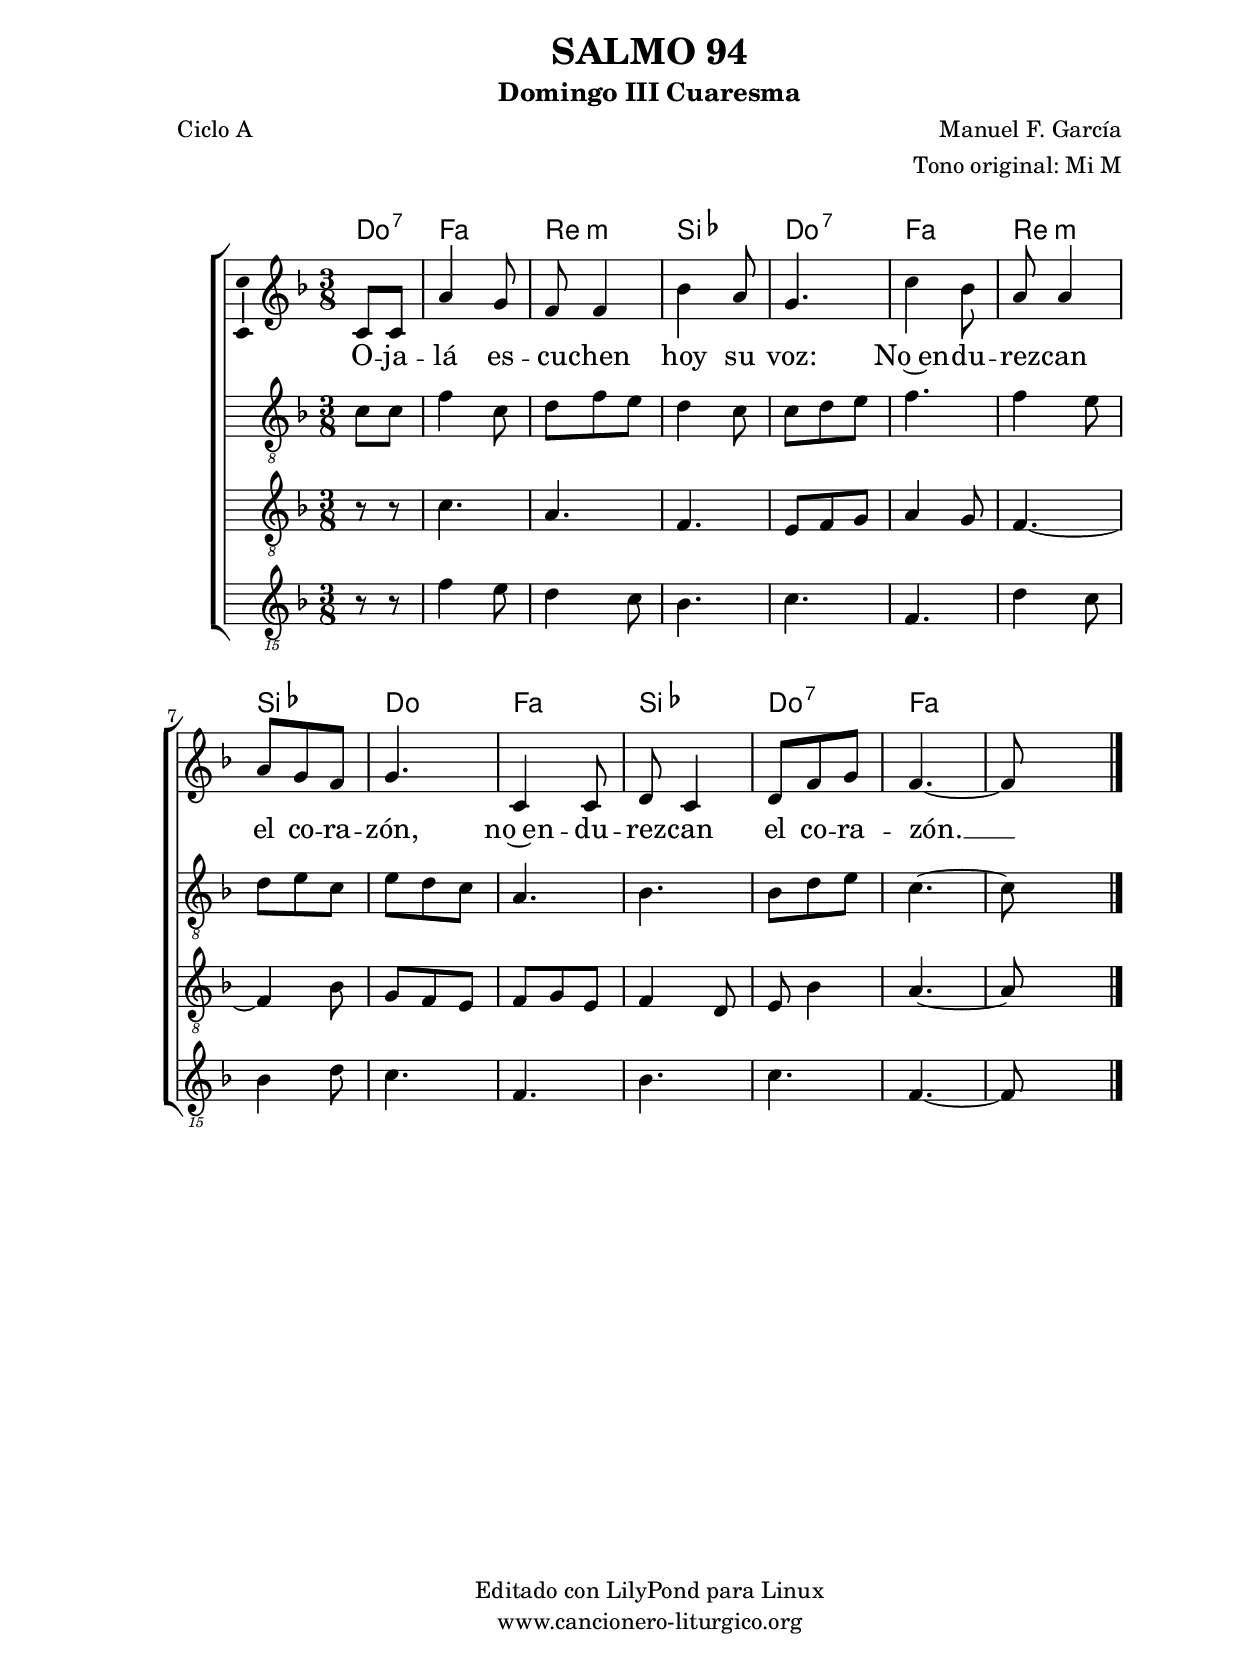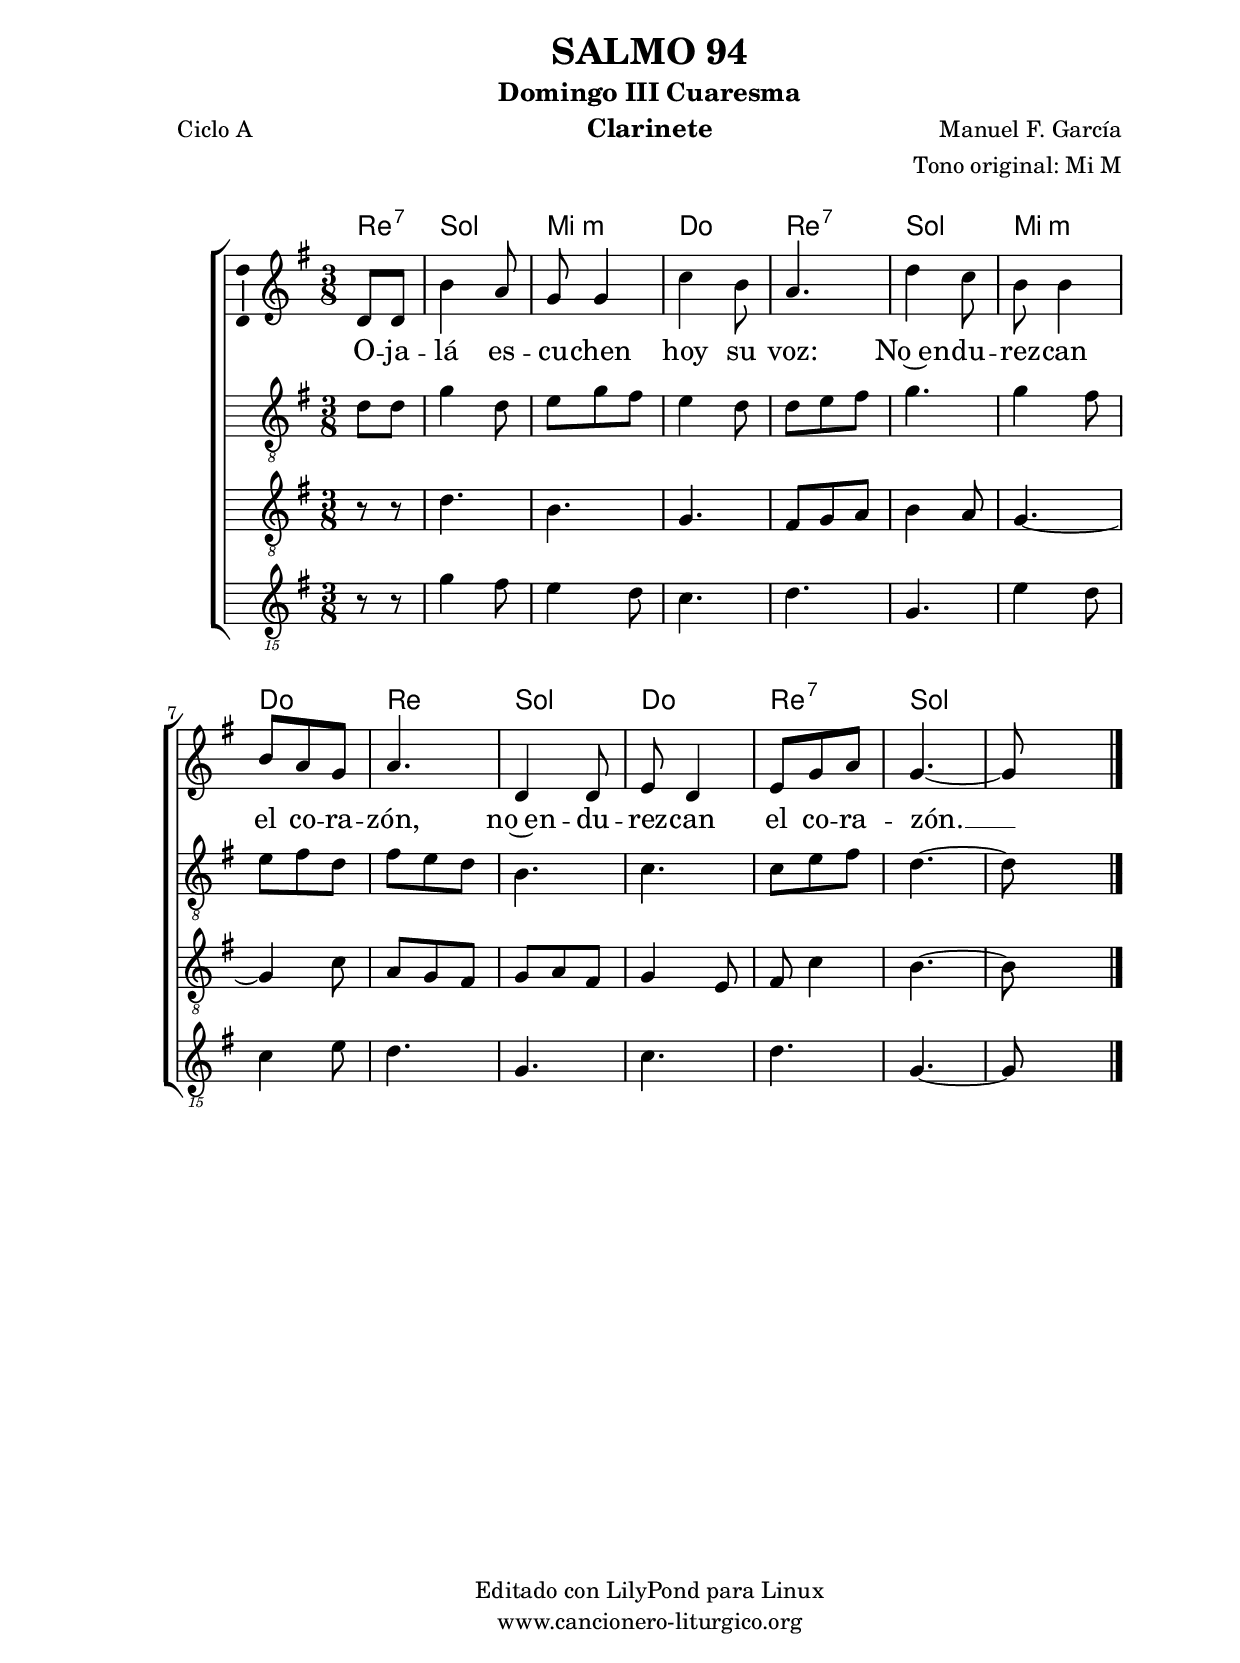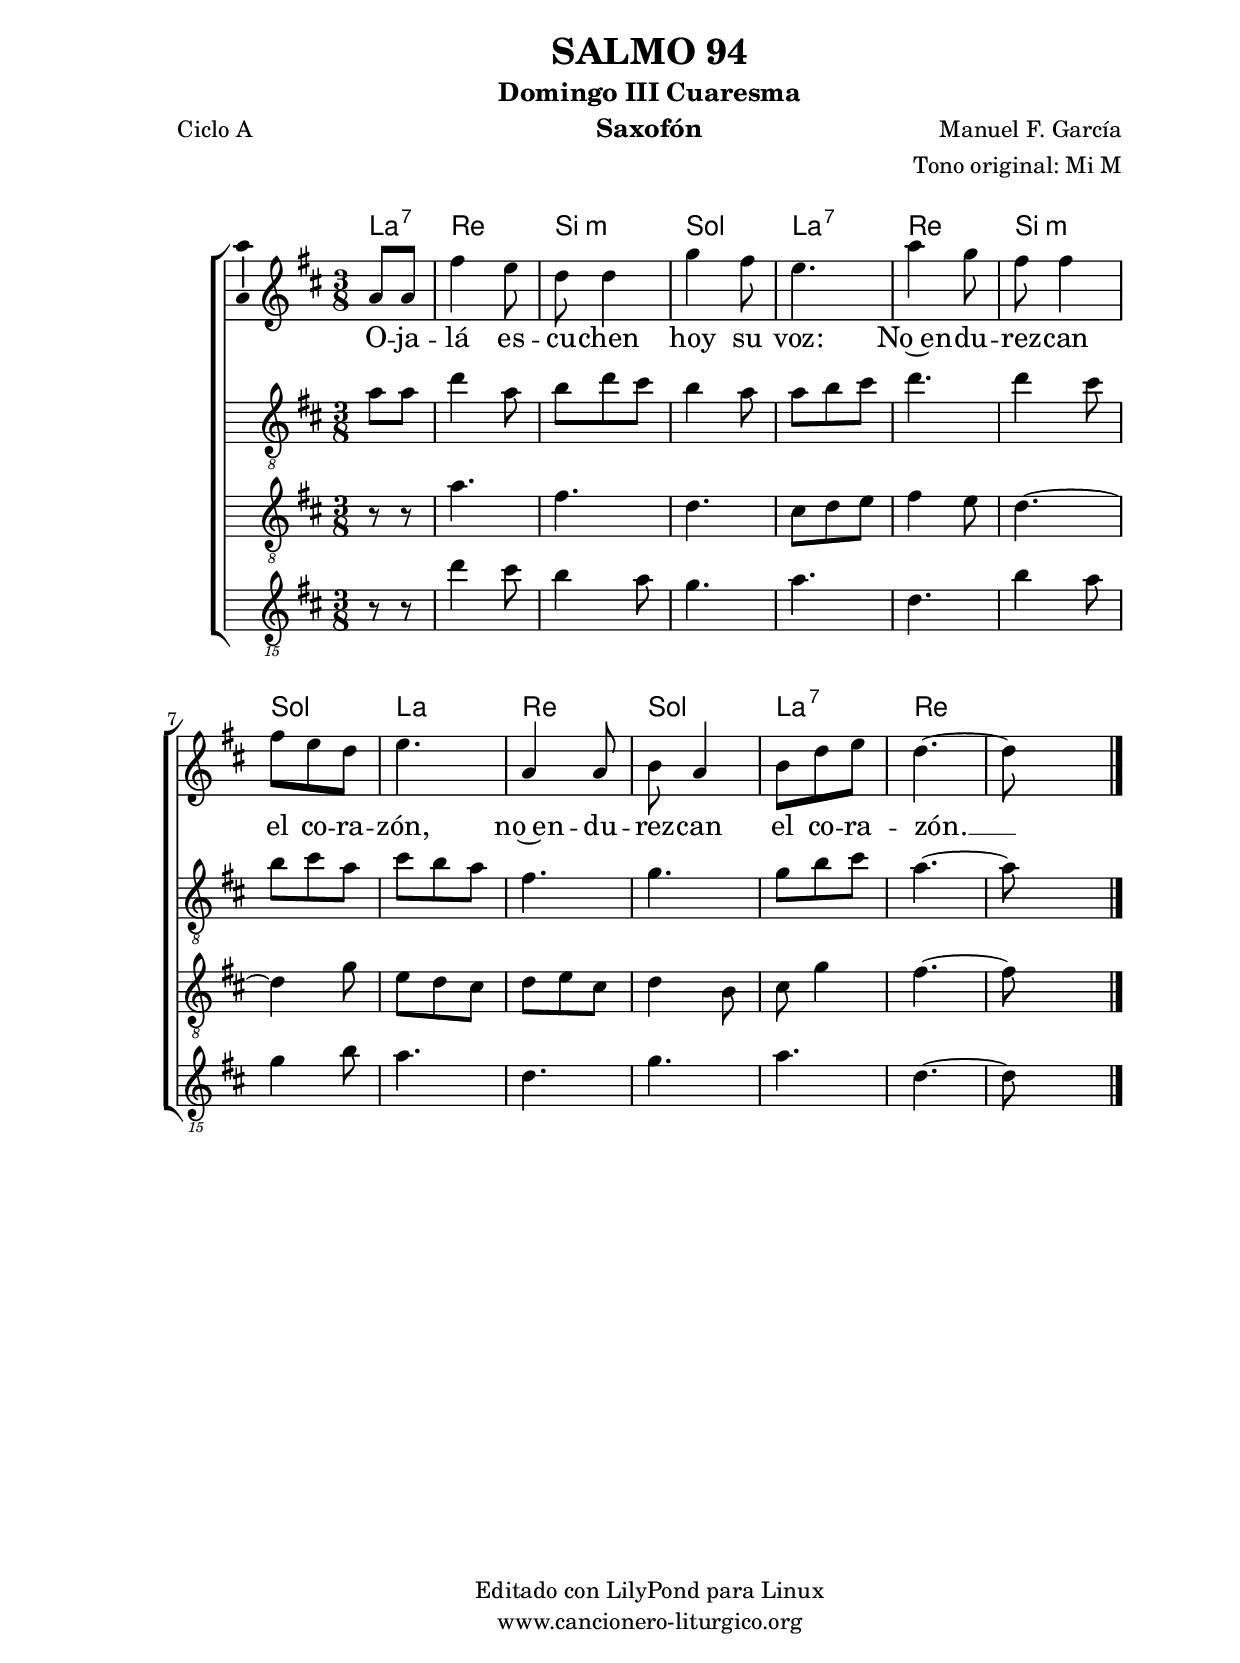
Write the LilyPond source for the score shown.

%
%para convertir .midi en .wav:
%timidity filename.midi -Ow -o finename.wav
%
%
%Para convertir de .wav a .mp3:
%lame -h -m j filename.wav
%
%
%para escuchar el midi:
%timidity nombrefichero.midi
%


%versión de lilypond para la que se ha escrito esta partitura:
\version "2.16.0"

	%Tamaño papel
	#(set-default-paper-size "a4")
	%Tamaño partitura
	#(set-global-staff-size 20)
	%No responde al pulsar sobre una nota
	#(ly:set-option 'point-and-click #f)

%parámetros del encabezamiento:
\header {
	title = "SALMO 94"
	subtitle = "Domingo III Cuaresma"
	composer = "Manuel F. García"
	poet = "Ciclo A"
	meter = ""
	arranger = "Tono original: Mi M"
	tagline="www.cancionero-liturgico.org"
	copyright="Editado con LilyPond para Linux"
	}

%parámetros asociados al papel:
\paper  {
	oddHeaderMarkup = \markup {\fill-line { \on-the-fly #not-first-page \fromproperty #'header:title \on-the-fly #not-first-page \fromproperty #'header:composer }}
	evenHeaderMarkup = \markup {\fill-line { \fromproperty #'header:composer \fromproperty #'header:title }}
	#(set-paper-size "a4")
	print-page-number = ##f
	first-page-number = 1
	print-first-page-number = ##f
%	head-separation = 3.0 \cm
	top-margin = 2.0 \cm
	bottom-margin = 0.5\cm
%%%	bottom-margin = -1.0\cm
	left-margin = 3.0 \cm
	line-width = 16.0 \cm 
	indent = 8\mm
	interscoreline = 2.\mm
	between-system-space = 15\mm
%	para que las partituras no llenen la hoja:
	ragged-bottom = ##t
%	idem para la última hoja:
	ragged-last-bottom = ##f
%	para que las partituras llenen el ancho del papel:
	ragged-last = ##f
	after-title-space = 2.5 \cm
%page-count=1
%system-count=8

	%Flexible Vertical Spacing
%	markup-markup-spacing =
%	#'((basic-distance . 15) (minimum-distance . 15) (padding . 3))
	markup-system-spacing =
	#'((basic-distance . 15) (minimum-distance . 15) (padding . 3))
	system-system-spacing =
	#'((basic-distance . 15) (minimum-distance . 15) (padding . 3))
	score-system-spacing =
	#'((basic-distance . 15) (minimum-distance . 15) (padding . 5))
%	top-system-spacing = % header
%	#'((basic-distance . 8) (minimum-distance . 0) (padding . 3))
%	top-markup-spacing =
%	#'((basic-distance . 20) (minimum-distance . 20) (padding . 3))
	last-bottom-spacing = % footer
	#'((basic-distance . 5) (minimum-distance . 5) (padding . 3))
%	score-markup-spacing =
%	#'((basic-distance . 16) (minimum-distance . 13) (padding . 3))

	}


%parámetros que afectan a toda la partitura:
global =  {
	%clave de sol (G):
	\clef G
	%armadura:
	\transpose e f
	\key e \major
	\tempo 4=90
	\set Score.tempoHideNote = ##t
	}


acordes = {
	\italianChords
	\chordmode {
	\transpose e f
{
b4:7
e4. cis:m a b:7 e cis:m a b e a b:7 e s
	}
	}
}


melodia = 
	\transpose e f
{
	\relative c'{
	\time 3/8

\partial 4
b8 b
gis'4 fis8
e8 e4
a4 gis8
fis4.
b4 a8
gis8 gis4
gis8 fis e
fis4.
b,4 b8
cis8 b4
cis8 e fis
e4.~
e8 s4

	\bar "|."
	}
	}

melodiados = 
	\transpose e f
{
	\relative c'{
	\time 3/8

\clef "G_8"
b8 b
e4 b8
cis8 e dis
cis4 b8
b8 cis dis
e4.
e4 dis8
cis8 dis b
dis8 cis b
gis4.
a4.
a8 cis dis
b4.~
b8 s4

	\bar "|."
	}
	}

melodiatres = 
	\transpose e f
{
	\relative c'{
	\time 3/8
%\clef F
\clef "G_8"
r8 r
b4.
gis4.
e4.
dis8 e fis
gis4 fis8
e4.~
e4 a8 fis8 e dis
e8 fis dis
e4 cis8
dis8 a'4 gis4.~
gis8 s4

	\bar "|."
	}
	}

melodiacuatro = 
	\transpose e f
{
	\relative c{
	\time 3/8
%\clef F
\clef "G_15"
r8 r
e4 dis8
cis4 b8
a4.
b4.
e,4.
cis'4 b8
a4 cis8
b4.
e,4.
a4.
b4.
e,4.~
e8 s4

	\bar "|."
	}
	}

texto = \lyricmode {
O -- ja -- lá es -- cu -- chen hoy su voz: No~en -- du -- rez -- can el co -- ra -- zón, no~en -- du -- rez -- can el co -- ra -- zón. __
	}


acordesStaff = \context ChordNames = acordesStaff <<
	\set chordChanges = ##t
	\acordes
	>>


vozStaff = \context Voice = vozStaff
\with {\consists "Ambitus_engraver"}
<<
%	\set Staff.instrumentName = ""
%	\set Staff.shortInstrumentName = ""
%	\set Staff.midiInstrument = #"clarinet"
%	\set Staff.midiInstrument = #"cello"
%	\set Staff.midiInstrument = #"flute"
	\set Staff.midiInstrument = #"electric guitar (jazz)"
%	\set Staff.midiInstrument = #"english horn"
%	\set Staff.midiInstrument = #"violin"
%	\set Staff.midiInstrument = #"glockenspiel"
	\set Staff.midiMinimumVolume = #0.7
	\set Staff.midiMaximumVolume = #0.9
	\global
	\melodia
	>>

vozdosStaff = \context Voice = vozdosStaff
<<
%	\set Staff.instrumentName = "Clarinete 1"
%	\set Staff.shortInstrumentName = "C"
	\override Staff.StaffSymbol #'staff-space = #(magstep -0.35)
	\set Staff.midiInstrument = #"english horn"
	\set Staff.midiMinimumVolume = #0.4
	\set Staff.midiMaximumVolume = #0.5
	\global
	\melodiados
	>>

voztresStaff = \context Voice = voztresStaff
<<
%	\set Staff.instrumentName = "Saxofón"
%	\set Staff.shortInstrumentName = "S"
	\override Staff.StaffSymbol #'staff-space = #(magstep -0.35)
	\set Staff.midiInstrument = #"violin"
	\set Staff.midiMinimumVolume = #0.4
	\set Staff.midiMaximumVolume = #0.5
	\global
	\melodiatres
	>>

vozcuatroStaff = \context Voice = vozcuatroStaff
<<
%	\set Staff.instrumentName = "Saxofón"
%	\set Staff.shortInstrumentName = "S"
	\override Staff.StaffSymbol #'staff-space = #(magstep -0.35)
	\set Staff.midiInstrument = #"violin"
	\set Staff.midiMinimumVolume = #0.4
	\set Staff.midiMaximumVolume = #0.5
	\global
	\melodiacuatro
	>>


textoStaff = \context Lyrics = textoStaff <<
	\lyricsto vozStaff \texto
	>>

\book {
	\score {
		\context ChoirStaff {
%			\override StaffGroup.SystemStartBracket #'collapse-height = #1
%			\override Score.SystemStartBar #'collapse-height = #1
			<<
			\acordesStaff
			\vozStaff
			\textoStaff
			\vozdosStaff
			\voztresStaff
			\vozcuatroStaff
			>>
			}
		\layout {
	    		\context {
				\Lyrics
				\override LyricText #'font-size = #2
				}
	   		 \context {
				\Score
				%fontSize = #3
				\override StaffSymbol #'staff-space = #(magstep +3)
				%\override Beam #'thickness = #0.55
				%\override SpacingSpanner #'spacing-increment = #1.0
				%\override Slur #'height-limit = #1.5
				}
			}
		}
	\score {
		\unfoldRepeats
		\context ChoirStaff {
			<<
			\acordesStaff
			\vozStaff
			\vozdosStaff
			\voztresStaff
			\vozcuatroStaff
			>>
			}
		\midi {
	  		\context {
	  			\Score
				tempoWholesPerMinute = #(ly:make-moment 70 4)
				}
			}
		}
	}

%Partitura para clarinete
#(define output-suffix "C")
\book {
	\header{
		instrument = "Clarinete"
		}
	\score {
		\context ChoirStaff {
%			\override StaffGroup.SystemStartBracket #'collapse-height = #1
%			\override Score.SystemStartBar #'collapse-height = #1
\transpose c d
			<<
			\acordesStaff
			\vozStaff
			\textoStaff
			\vozdosStaff
			\voztresStaff
			\vozcuatroStaff
			>>
			}
		\layout {
	    		\context {
				\Lyrics
				\override LyricText #'font-size = #2
				}
	   		 \context {
				\Score
				%fontSize = #3
				\override StaffSymbol #'staff-space = #(magstep +3)
				%\override Beam #'thickness = #0.55
				%\override SpacingSpanner #'spacing-increment = #1.0
				%\override Slur #'height-limit = #1.5
				}
			}
		}
	}

%Partitura para saxofón
#(define output-suffix "S")
\book {
	\header{
		instrument = "Saxofón"
		}
	\score {
		\context ChoirStaff {
%			\override StaffGroup.SystemStartBracket #'collapse-height = #1
%			\override Score.SystemStartBar #'collapse-height = #1
\transpose c a
			<<
			\acordesStaff
			\vozStaff
			\textoStaff
			\vozdosStaff
			\voztresStaff
			\vozcuatroStaff
			>>
			}
		\layout {
	    		\context {
				\Lyrics
				\override LyricText #'font-size = #2
				}
	   		 \context {
				\Score
				%fontSize = #3
				\override StaffSymbol #'staff-space = #(magstep +3)
				%\override Beam #'thickness = #0.55
				%\override SpacingSpanner #'spacing-increment = #1.0
				%\override Slur #'height-limit = #1.5
				}
			}
		}
	}

